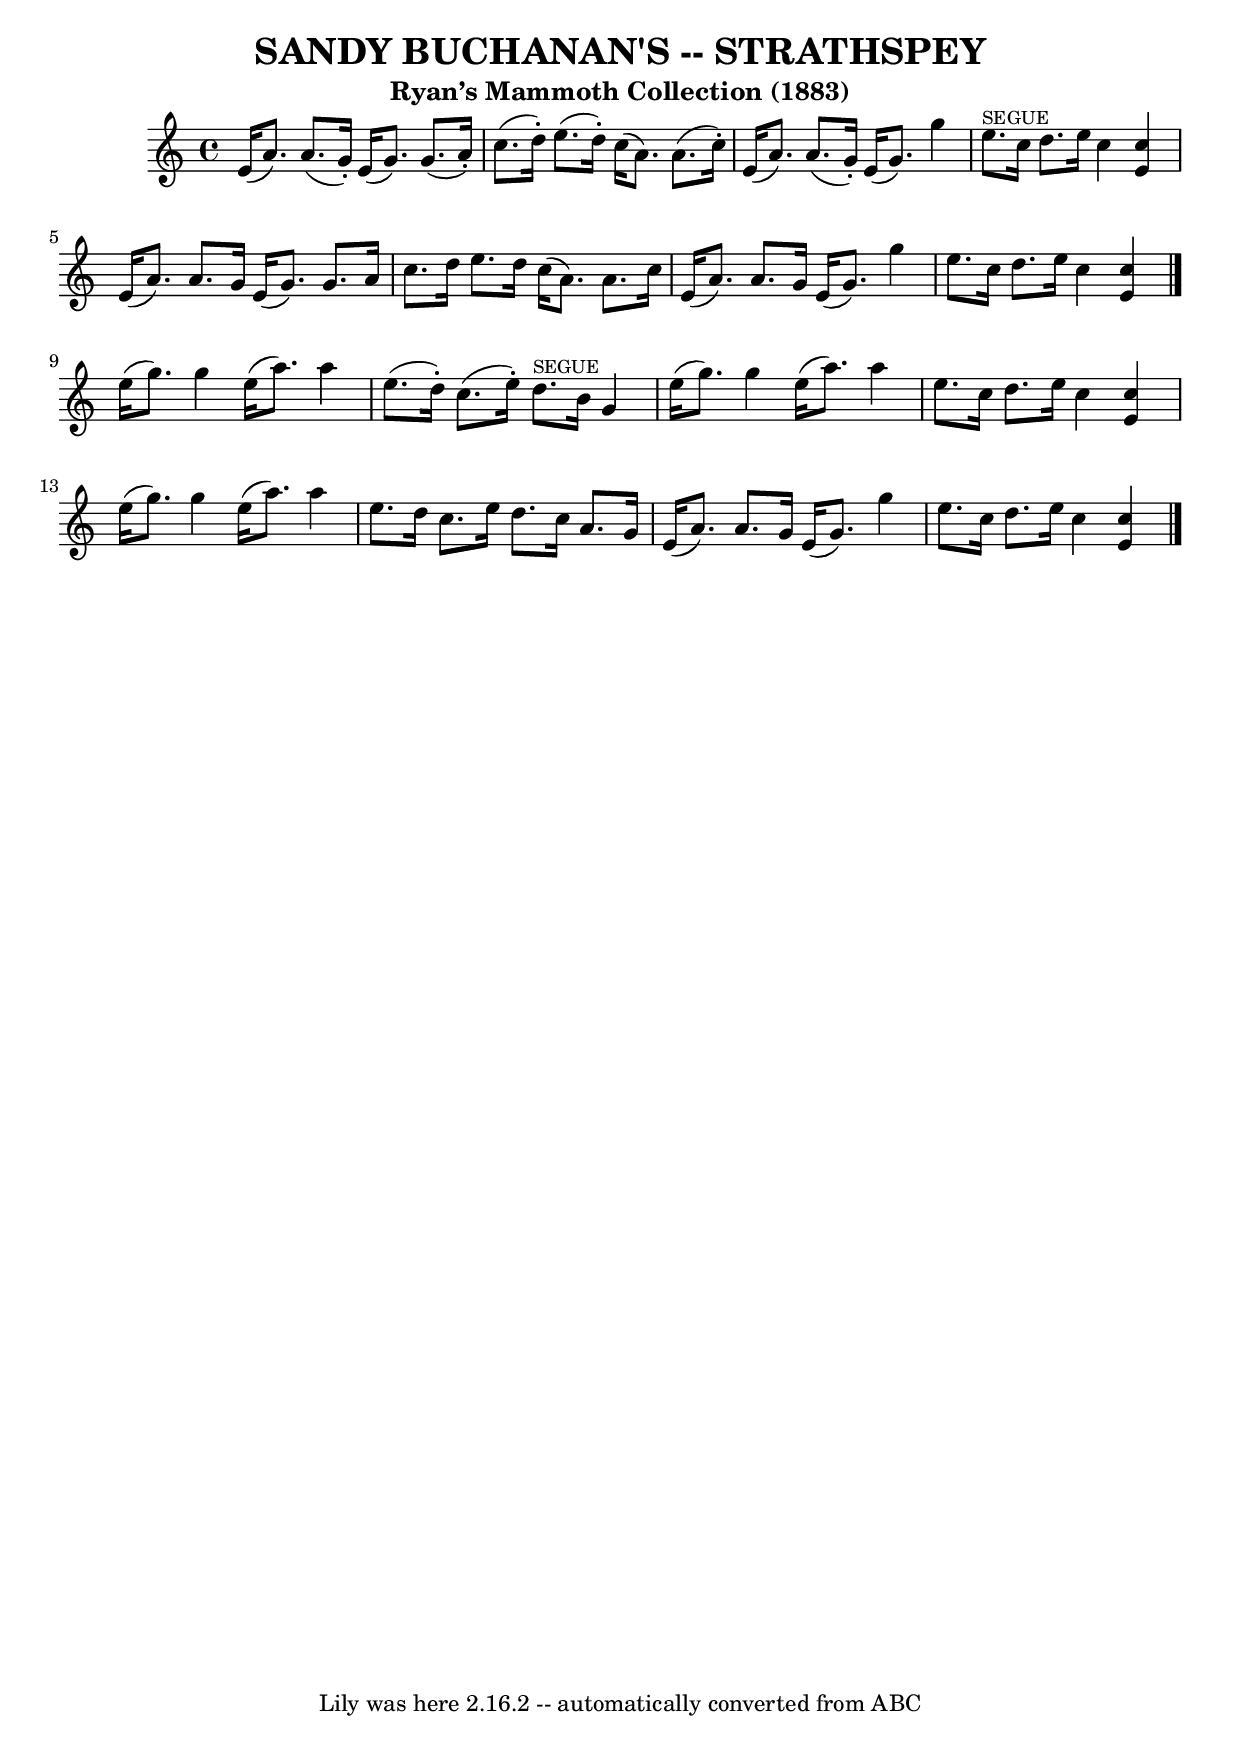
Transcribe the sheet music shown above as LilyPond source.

\version "2.16.2"
\include "Mammoth.ily"
\header {
  crossRefNumber = "1"
  footnotes = ""
  subtitle = "Ryan’s Mammoth Collection (1883)"
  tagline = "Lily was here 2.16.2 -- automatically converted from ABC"
  title = "SANDY BUCHANAN'S -- STRATHSPEY"

}
voicedefault =  {


  \override Staff.TimeSignature #'style = #'C
  \time 4/4 
  \key a \minor
 e'16 (a'8.) a'8. (g'16 -.) e'16 (
  g'8.) g'8. (a'16 -.)   |
  c''8. (d''16 -.) e''8. (
  d''16 -.) c''16 (a'8.) a'8. (c''16 -.)   |
  e'16 (
  a'8.) a'8. (g'16 -.) e'16 (g'8.) g''4    |
  e''8. 
  ^\segue c''16 d''8. e''16 c''4  << e'4 c''4   >>   |
  
  e'16 (a'8.) a'8. g'16 e'16 (g'8.) g'8. a'16    
  |
  c''8. d''16 e''8. d''16 c''16 (a'8.) a'8.    
  c''16    |
  e'16 (a'8.) a'8. g'16 e'16 (g'8.)   
  g''4    |
  e''8. c''16 d''8. e''16 c''4  << e'4 c''4   
				 >>   \bar "|." e''16 (g''8.) g''4 e''16 (a''8.) a''4    
  |
  e''8. (d''16 -.) c''8. (e''16 -.) d''8.^\segue   
  b'16 g'4    |
  e''16 (g''8.) g''4 e''16 (a''8.)   
  a''4    |
  e''8. c''16 d''8. e''16 c''4  << e'4 c''4   
				 >>   |
  e''16 (g''8.) g''4 e''16 (a''8.) a''4    
  |
  e''8. d''16 c''8. e''16 d''8. c''16 a'8. g'16   
  |
  e'16 (a'8.) a'8. g'16 e'16 (g'8.) g''4    
  |
  e''8. c''16 d''8. e''16 c''4  << e'4 c''4   >>   
  \bar "|."   

}

\score{
  <<

    \context Staff="default"
    {
      \voicedefault 
      
    }

  >>
  \layout {
    
  }
  \midi {
  }

}
